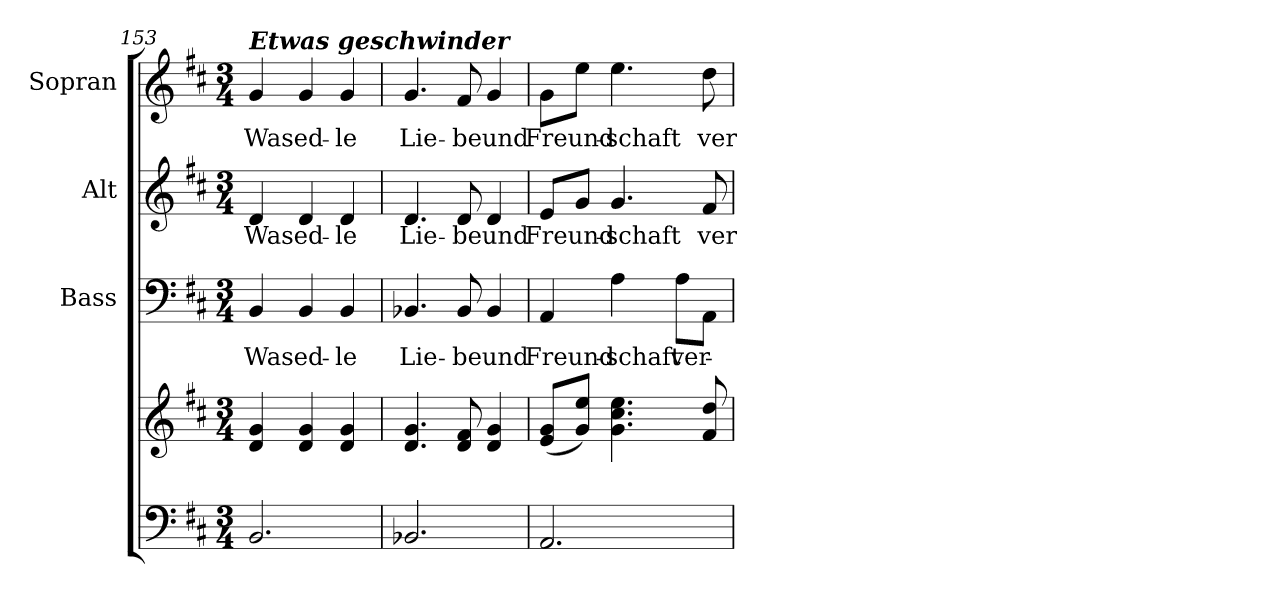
**kern	**kern	**kern	**text	**kern	**text	**kern	**text
*part4	*part4	*part3	*part3	*part2	*part2	*part1	*part1
*staff5	*staff4	*staff3	*staff3	*staff2	*staff2	*staff1	*staff1
*	*	*I"Bass	*	*I"Alt	*	*I"Sopran	*
*	*	*I'B.	*	*I'A.	*	*I'S.	*
*clefF4	*clefG2	*clefF4	*	*clefG2	*	*clefG2	*
*k[f#c#]	*k[f#c#]	*k[f#c#]	*	*k[f#c#]	*	*k[f#c#]	*
*D:	*D:	*D:	*	*D:	*	*D:	*
*M3/4	*M3/4	*M3/4	*	*M3/4	*	*M3/4	*
=153	=153	=153	=153	=153	=153	=153	=153
!	!	!	!	!	!	!LO:TX:a:Bi:t=Etwas geschwinder	!
!	!	!	!LO:LY:b	!	!LO:LY:b	!	!LO:LY:b
2.BB/	4d/ 4g/	4BB/	Was	4d/	Was	4g/	Was
!	!	!	!LO:LY:b	!	!LO:LY:b	!	!LO:LY:b
.	4d/ 4g/	4BB/	ed-	4d/	ed-	4g/	ed-
!	!	!	!LO:LY:b	!	!LO:LY:b	!	!LO:LY:b
.	4d/ 4g/	4BB/	-le	4d/	-le	4g/	-le
=154	=154	=154	=154	=154	=154	=154	=154
!	!	!	!LO:LY:b	!	!LO:LY:b	!	!LO:LY:b
2.BB-X/	4.d/ 4.g/	4.BB-X/	Lie-	4.d/	Lie-	4.g/	Lie-
!	!	!	!LO:LY:b	!	!LO:LY:b	!	!LO:LY:b
.	8d/ 8f#/	8BB-/	-be	8d/	-be	8f#/	-be
!	!	!	!LO:LY:b	!	!LO:LY:b	!	!LO:LY:b
.	4d/ 4g/	4BB-/	und	4d/	und	4g/	und
!!LO:PB:g=z
=155	=155	=155	=155	=155	=155	=155	=155
!	!	!	!LO:LY:b	!	!LO:LY:b	!	!LO:LY:b
2.AA/	(<8e/ 8g/L	4AA/	Freund-	8e/L	Freund-	8g\L	Freund-
.	8g/ 8ee/J)	.	.	8g/J	.	8ee\J	.
!	!	!	!LO:LY:b	!	!LO:LY:b	!	!LO:LY:b
.	4.g\ 4.cc#\ 4.ee\	4A\	-schaft	4.g/	-schaft	4.ee\	-schaft
!	!	!	!LO:LY:b	!	!	!	!
.	.	8A\L	ver-	.	.	.	.
!	!	!	!	!	!LO:LY:b	!	!LO:LY:b
.	8f#/ 8dd/	8AA\J	.	8f#/	ver-	8dd\	ver-
=	=	=	=	=	=	=	=
*-	*-	*-	*-	*-	*-	*-	*-
